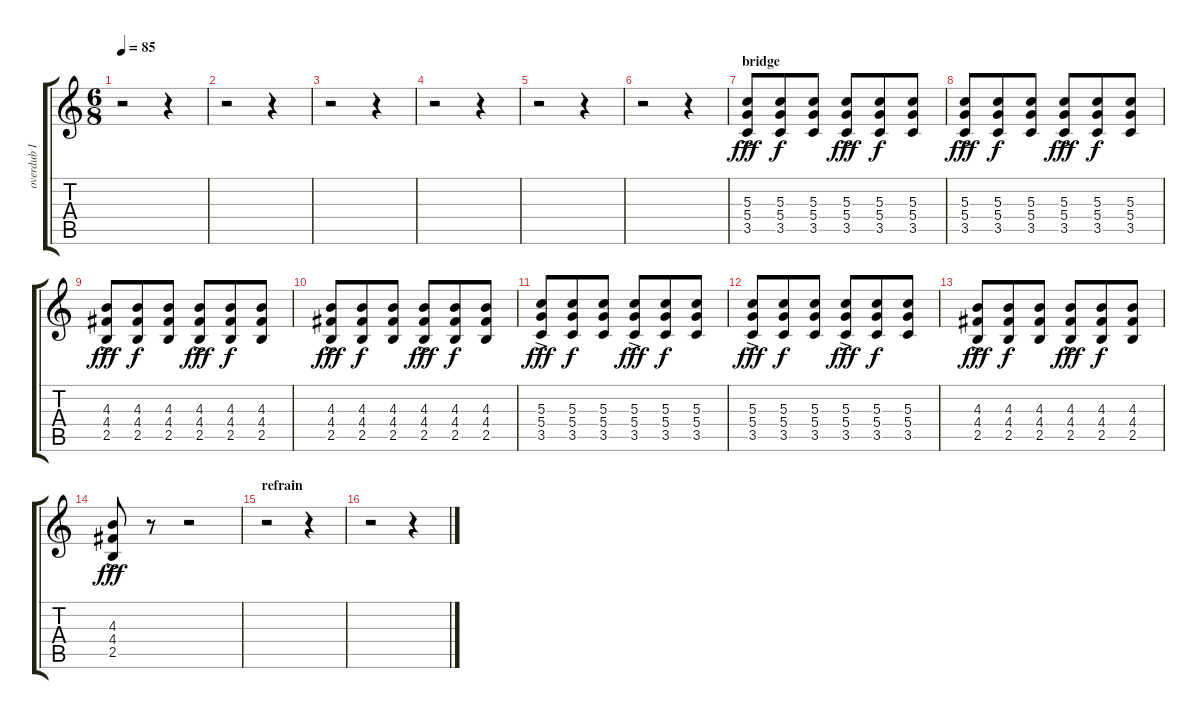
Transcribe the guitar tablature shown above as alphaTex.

\track ("overdub I" "overdub I") {instrument electricguitarmuted}
\staff {score tabs}
\tuning (E4 B3 G3 D3 A2 E2) {hide}
\ts (6 8)
\tempo 85
\clef g2
\ks c
r.2{dy f} r.4 |
r.2 r.4 |
r.2 r.4 |
r.2 r.4 |
r.2 r.4 |
r.2 r.4 |
\section ("" "bridge")
(5.3{ac} 5.4{ac} 3.5{ac}).8{dy fff} (5.3 5.4 3.5).8{dy f} (5.3 5.4 3.5).8 (5.3{ac} 5.4{ac} 3.5{ac}).8{dy fff} (5.3 5.4 3.5).8{dy f} (5.3 5.4 3.5).8 |
(5.3{ac} 5.4{ac} 3.5{ac}).8{dy fff} (5.3 5.4 3.5).8{dy f} (5.3 5.4 3.5).8 (5.3{ac} 5.4{ac} 3.5{ac}).8{dy fff} (5.3 5.4 3.5).8{dy f} (5.3 5.4 3.5).8 |
(4.3{ac} 4.4{ac} 2.5{ac}).8{dy fff} (4.3 4.4 2.5).8{dy f} (4.3 4.4 2.5).8 (4.3{ac} 4.4{ac} 2.5{ac}).8{dy fff} (4.3 4.4 2.5).8{dy f} (4.3 4.4 2.5).8 |
(4.3{ac} 4.4{ac} 2.5{ac}).8{dy fff} (4.3 4.4 2.5).8{dy f} (4.3 4.4 2.5).8 (4.3{ac} 4.4{ac} 2.5{ac}).8{dy fff} (4.3 4.4 2.5).8{dy f} (4.3 4.4 2.5).8 |
(5.3{ac} 5.4{ac} 3.5{ac}).8{dy fff} (5.3 5.4 3.5).8{dy f} (5.3 5.4 3.5).8 (5.3{ac} 5.4{ac} 3.5{ac}).8{dy fff} (5.3 5.4 3.5).8{dy f} (5.3 5.4 3.5).8 |
(5.3{ac} 5.4{ac} 3.5{ac}).8{dy fff} (5.3 5.4 3.5).8{dy f} (5.3 5.4 3.5).8 (5.3{ac} 5.4{ac} 3.5{ac}).8{dy fff} (5.3 5.4 3.5).8{dy f} (5.3 5.4 3.5).8 |
(4.3{ac} 4.4{ac} 2.5{ac}).8{dy fff} (4.3 4.4 2.5).8{dy f} (4.3 4.4 2.5).8 (4.3{ac} 4.4{ac} 2.5{ac}).8{dy fff} (4.3 4.4 2.5).8{dy f} (4.3 4.4 2.5).8 |
(4.3{ac} 4.4{ac} 2.5{ac}).8{dy fff} r.8 r.2 |
\section ("" "refrain")
r.2 r.4 |
r.2 r.4
